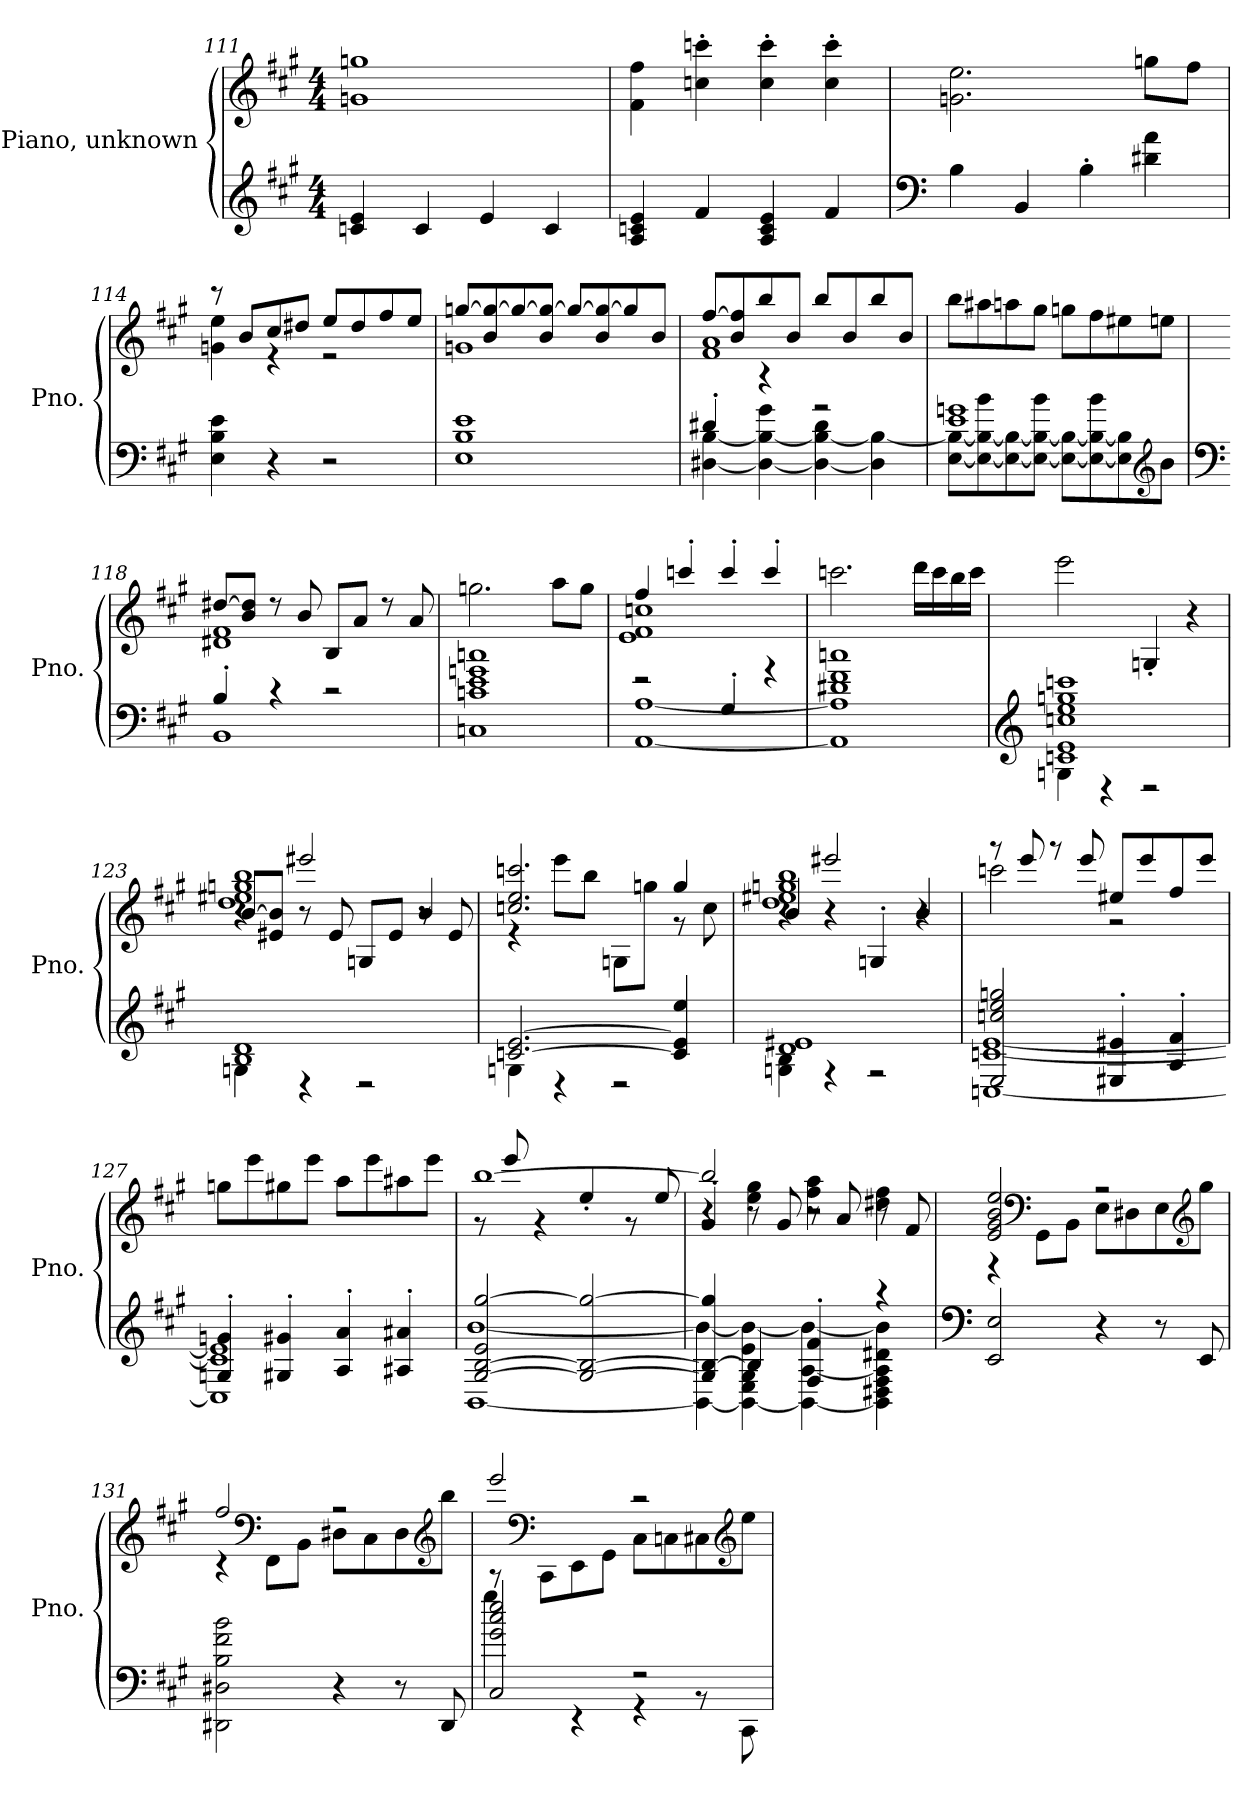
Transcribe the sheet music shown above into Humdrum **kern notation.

**kern	**kern
*part1	*part1
*staff2	*staff1
*I"Piano, unknown	*
*I'Pno.	*
*clefG2	*clefG2
*k[f#c#g#]	*k[f#c#g#]
*M4/4	*M4/4
=111	=111
4cn/ 4e/	1gn 1ggn
4c/	.
4e/	.
4c/	.
=112	=112
4A/ 4cn/ 4e/	4f#\ 4ff#\
4f#/	4ccn\' 4cccn\'
4A/ 4c/ 4e/	4cc\' 4ccc\'
4f#/	4cc\' 4ccc\'
=113	=113
*clefF4	*
4B\	2.gn\ 2.ee\
4BB/	.
4B'\	.
4d#X\ 4a\	8ggn\L
.	8ff#\J
!!LO:LB:g=z
=114	=114
*	*^
4E\ 4B\ 4e\	8r	4gn\ 4ee\
.	8b/L	.
4r	8cc#/	4r
.	8dd#X/J	.
2r	8ee/L	2r
.	8dd#/	.
.	8ff#/	.
.	8ee/J	.
=115	=115	=115
1E 1B 1e	[8ggn/L	1gn
.	8b/ 8gg/_	.
.	8gg/_	.
.	8b/ 8gg/_J	.
.	8gg/L_	.
.	8b/ 8gg/_	.
.	8gg/]	.
.	8b/J	.
=116	=116	=116
*^	*	*
4d#X'/	[4D#X\ [4B\	[8ff#/L	1f# 1a
.	.	8b/ 8ff#/]	.
4r	4D#\_ 4B\_ 4g#\	8bb/	.
.	.	8b/J	.
2r	4D#\_ 4B\_ 4d#\	8bb/L	.
.	.	8b/	.
.	4D#\] 4B\_	8bb/	.
.	.	8b/J	.
*	*	*v	*v
!!LO:LB:g=z
=117	=117	=117
1e 1gn	[8E\ 8B\_L	8bb\L
.	8E\_ 8B\_ 8b\	8aa#X\
.	8E\_ 8B\_	8aan\
.	8E\_ 8B\_ 8b\J	8gg#\J
.	8E\_ 8B\_L	8ggn\L
.	8E\_ 8B\_ 8b\	8ff#\
.	8E\] 8B\]	8ee#X\
*clefG2	*	*
.	8b\J	8een\J
=118	=118	=118
*clefF4	*	*
*	*	*^
4B'/	1BB	[8dd#X/L	1d#X 1f#
.	.	8b/ 8dd#/]J	.
4r	.	8r	.
.	.	8b/	.
2r	.	8B/L	.
.	.	8a/J	.
.	.	8r	.
.	.	8a/	.
*v	*v	*	*
*	*v	*v
=119	=119
1Cn 1cn 1e 1gn 1ccn	2.ggn\
.	8aa\L
.	8gg\J
=120	=120
*^	*^
2r	[1AA [1A	4ff#/	1e 1f# 1ccn
.	.	4cccn'/	.
4G#'/	.	4ccc'/	.
4r	.	4ccc'/	.
*	*	*v	*v
!!LO:LB:g=z
=121	=121	=121
1d#X 1f# 1ccn	1AA] 1A]	2.cccn\
.	.	16ddd\LL
.	.	16ccc\
.	.	16bb\
.	.	16ccc\JJ
=122	=122	=122
*clefG2	*	*
1cn 1e 1ccn 1ee 1ggn 1cccn	4Gn\	2eee\
.	4r	.
.	2r	4Gn'/
.	.	4r
=123	=123	=123
*	*	*^
*	*	*	*^
1B 1d	4Gn\	4r	1dd 1ee#X 1ggn 1bb	[8b/L
.	.	.	.	8e#X/ 8b/]J
.	4r	2eee#X/	.	8r
.	.	.	.	8e#/
.	2r	.	.	8Gn/L
.	.	.	.	8e#/J
.	.	4b/	.	8r
.	.	.	.	8e#/
*	*	*	*v	*v
=124	=124	=124	=124
[2.cn/ [2.e/	4Gn\	2.ccn/ 2.ee/ 2.cccn/	4r
.	4r	.	8eee\L
.	.	.	8bb\J
.	2r	.	8Gn\L
.	.	.	8ggn\J
4c/] 4e/] 4ee/	.	4gg/	8r
.	.	.	8cc\
!!LO:LB:g=z
=125	=125	=125	=125
*	*	*	*^
1d 1e#X	4Gn\ 4B\	4r	1dd 1ee#X 1ggn 1bb	4b/
.	4r	2eee#X/	.	4r
.	2r	.	.	4Gn'/
.	.	4r	.	4b/
*	*	*	*v	*v
=126	=126	=126	=126
2E/ 2ccn/ 2ee/ 2ggn/	[1Cn [1cn [1e	8r	2cccn\
.	.	8eee/	.
.	.	8r	.
.	.	8eee/	.
4E#X/' 4e#X/'	.	8ee#X/L	2r
.	.	8eee/	.
4A/' 4f#/'	.	8ff#/	.
.	.	8eee/J	.
*	*	*v	*v
=127	=127	=127
4Gn/' 4gn/'	1C] 1c] 1e]	8ggn\L
.	.	8eee\
4G#X/' 4g#X/'	.	8gg#X\
.	.	8eee\J
4A/' 4a/'	.	8aa\L
.	.	8eee\
4A#X/' 4a#X/'	.	8aa#X\
.	.	8eee\J
=128	=128	=128
*	*	*^
[2G#/ [2B/ 2e/ [2gg#/	[1BB [1b	[1bb	8r
.	.	.	8eee/
.	.	.	4r
2G#/_ 2B/_ 2gg#/_	.	.	4ee'/
.	.	.	8r
.	.	.	8ee/
!!LO:PB:g=z
=129	=129	=129	=129
*	*	*	*^
4G#/] 4B/_ 4gg#/]	4BB\_ 4b\_	2bb/]	4r	4g#'/
4B/]	4BB\_ 4E\ 4G#\ 4e\ 4b\_	.	4ee\ 4gg#\	8r
.	.	.	.	8g#/
4F#/' 4f#/'	4BB\_ [4A\ 4b\_	2r	4ff#\ 4aa\	8r
.	.	.	.	8a/
4r	4BB\] 4D#X\ 4F#\ 4A\] 4d#X\ 4b\]	.	4dd#X\ 4ff#\	8r
.	.	.	.	8f#/
*v	*v	*	*	*
*	*v	*v	*v
=130	=130
*clefF4	*
*	*^
2EE/ 2E/	2e/ 2g#/ 2b/ 2ee/	4r
*	*clefF4	*
.	.	8GG#\L
.	.	8BB\J
4r	2r	8E\L
.	.	8D#X\
8r	.	8E\
*	*clefG2	*
8EE/	.	8gg#\J
=131	=131	=131
2DD#X\ 2D#X\ 2B\ 2f#\ 2b\	2ff#/	4r
*	*clefF4	*
.	.	8FF#\L
.	.	8BB\J
4r	2r	8D#X\L
.	.	8C#\
8r	.	8D#\
*	*clefG2	*
8DD#/	.	8bb\J
!!LO:LB:g=z	!!
=132	=132	=132
*^	*	*
2C#/ 2g#/ 2cc#/ 2ee/	4gg#\	2eee/	8r
*	*	*clefF4	*
.	.	.	8CC#\L
.	4r	.	8EE\
.	.	.	8GG#\J
2r	4r	2r	8C#\L
.	.	.	8Cn\
.	8r	.	8C#X\
*	*	*clefG2	*
.	8CC#\	.	8ee\J
*v	*v	*	*
*	*v	*v
=	=
*-	*-
